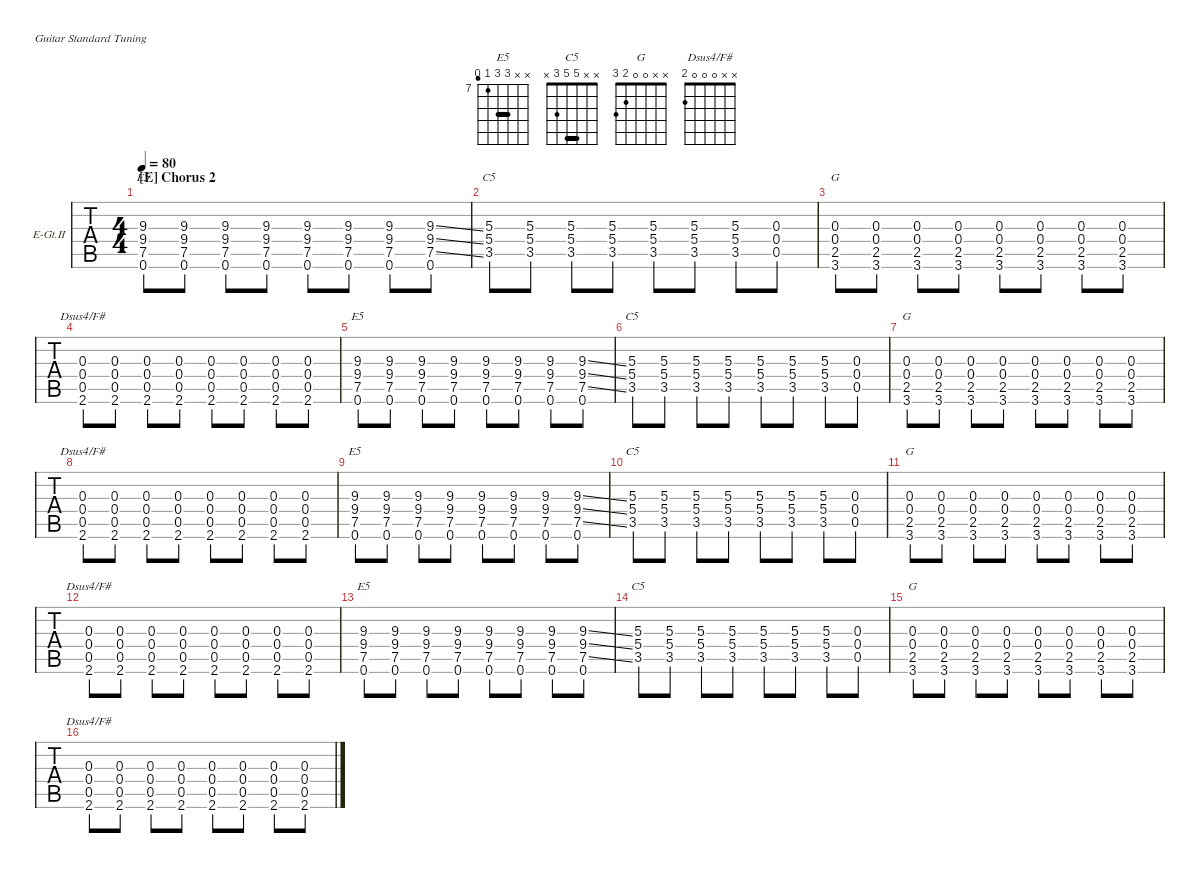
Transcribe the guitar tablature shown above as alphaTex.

\hideDynamics
\bracketExtendMode nobrackets
\firstSystemTrackNameOrientation horizontal
\otherSystemsTrackNameOrientation horizontal
\track ("E.Guitar II (Left)" "E-Gt.II") {multiBarRest instrument distortionguitar}
\staff {tabs}
\tuning (E4 B3 G3 D3 A2 E2)
\chord ("E5" x x 9 9 7 6) {firstfret 7 barre 9}
\chord ("C5" x x 5 5 3 x) {barre 5}
\chord ("G" x x 0 0 2 3)
\chord ("Dsus4/F#" x x 0 0 0 2)
\ts (4 4)
\section ("E" "Chorus 2")
\tempo 80
\clef g2
\ks g
(0.6 7.5 9.4 9.3).8{ch "E5" dy mp} (0.6 7.5 9.4 9.3).8 (0.6 7.5 9.4 9.3).8 (0.6 7.5 9.4 9.3).8 (0.6 7.5 9.4 9.3).8 (0.6 7.5 9.4 9.3).8 (0.6 7.5 9.4 9.3).8 (0.6 7.5{ss} 9.4{ss} 9.3{ss}).8 |
(3.5 5.4 5.3).8{ch "C5"} (3.5 5.4 5.3).8 (3.5 5.4 5.3).8 (3.5 5.4 5.3).8 (3.5 5.4 5.3).8 (3.5 5.4 5.3).8 (3.5 5.4 5.3).8 (0.5 0.4 0.3).8 |
(3.6 2.5 0.4 0.3).8{ch "G"} (3.6 2.5 0.4 0.3).8 (3.6 2.5 0.4 0.3).8 (3.6 2.5 0.4 0.3).8 (3.6 2.5 0.4 0.3).8 (3.6 2.5 0.4 0.3).8 (3.6 2.5 0.4 0.3).8 (3.6 2.5 0.4 0.3).8 |
(2.6 0.5 0.4 0.3).8{ch "Dsus4/F#"} (2.6 0.5 0.4 0.3).8 (2.6 0.5 0.4 0.3).8 (2.6 0.5 0.4 0.3).8 (2.6 0.5 0.4 0.3).8 (2.6 0.5 0.4 0.3).8 (2.6 0.5 0.4 0.3).8 (2.6 0.5 0.4 0.3).8 |
(0.6 7.5 9.4 9.3).8{ch "E5"} (0.6 7.5 9.4 9.3).8 (0.6 7.5 9.4 9.3).8 (0.6 7.5 9.4 9.3).8 (0.6 7.5 9.4 9.3).8 (0.6 7.5 9.4 9.3).8 (0.6 7.5 9.4 9.3).8 (0.6 7.5{ss} 9.4{ss} 9.3{ss}).8 |
(3.5 5.4 5.3).8{ch "C5"} (3.5 5.4 5.3).8 (3.5 5.4 5.3).8 (3.5 5.4 5.3).8 (3.5 5.4 5.3).8 (3.5 5.4 5.3).8 (3.5 5.4 5.3).8 (0.5 0.4 0.3).8 |
(3.6 2.5 0.4 0.3).8{ch "G"} (3.6 2.5 0.4 0.3).8 (3.6 2.5 0.4 0.3).8 (3.6 2.5 0.4 0.3).8 (3.6 2.5 0.4 0.3).8 (3.6 2.5 0.4 0.3).8 (3.6 2.5 0.4 0.3).8 (3.6 2.5 0.4 0.3).8 |
(2.6 0.5 0.4 0.3).8{ch "Dsus4/F#"} (2.6 0.5 0.4 0.3).8 (2.6 0.5 0.4 0.3).8 (2.6 0.5 0.4 0.3).8 (2.6 0.5 0.4 0.3).8 (2.6 0.5 0.4 0.3).8 (2.6 0.5 0.4 0.3).8 (2.6 0.5 0.4 0.3).8 |
(0.6 7.5 9.4 9.3).8{ch "E5"} (0.6 7.5 9.4 9.3).8 (0.6 7.5 9.4 9.3).8 (0.6 7.5 9.4 9.3).8 (0.6 7.5 9.4 9.3).8 (0.6 7.5 9.4 9.3).8 (0.6 7.5 9.4 9.3).8 (0.6 7.5{ss} 9.4{ss} 9.3{ss}).8 |
(3.5 5.4 5.3).8{ch "C5"} (3.5 5.4 5.3).8 (3.5 5.4 5.3).8 (3.5 5.4 5.3).8 (3.5 5.4 5.3).8 (3.5 5.4 5.3).8 (3.5 5.4 5.3).8 (0.5 0.4 0.3).8 |
(3.6 2.5 0.4 0.3).8{ch "G"} (3.6 2.5 0.4 0.3).8 (3.6 2.5 0.4 0.3).8 (3.6 2.5 0.4 0.3).8 (3.6 2.5 0.4 0.3).8 (3.6 2.5 0.4 0.3).8 (3.6 2.5 0.4 0.3).8 (3.6 2.5 0.4 0.3).8 |
(2.6 0.5 0.4 0.3).8{ch "Dsus4/F#"} (2.6 0.5 0.4 0.3).8 (2.6 0.5 0.4 0.3).8 (2.6 0.5 0.4 0.3).8 (2.6 0.5 0.4 0.3).8 (2.6 0.5 0.4 0.3).8 (2.6 0.5 0.4 0.3).8 (2.6 0.5 0.4 0.3).8 |
(0.6 7.5 9.4 9.3).8{ch "E5"} (0.6 7.5 9.4 9.3).8 (0.6 7.5 9.4 9.3).8 (0.6 7.5 9.4 9.3).8 (0.6 7.5 9.4 9.3).8 (0.6 7.5 9.4 9.3).8 (0.6 7.5 9.4 9.3).8 (0.6 7.5{ss} 9.4{ss} 9.3{ss}).8 |
(3.5 5.4 5.3).8{ch "C5"} (3.5 5.4 5.3).8 (3.5 5.4 5.3).8 (3.5 5.4 5.3).8 (3.5 5.4 5.3).8 (3.5 5.4 5.3).8 (3.5 5.4 5.3).8 (0.5 0.4 0.3).8 |
(3.6 2.5 0.4 0.3).8{ch "G"} (3.6 2.5 0.4 0.3).8 (3.6 2.5 0.4 0.3).8 (3.6 2.5 0.4 0.3).8 (3.6 2.5 0.4 0.3).8 (3.6 2.5 0.4 0.3).8 (3.6 2.5 0.4 0.3).8 (3.6 2.5 0.4 0.3).8 |
(2.6 0.5 0.4 0.3).8{ch "Dsus4/F#"} (2.6 0.5 0.4 0.3).8 (2.6 0.5 0.4 0.3).8 (2.6 0.5 0.4 0.3).8 (2.6 0.5 0.4 0.3).8 (2.6 0.5 0.4 0.3).8 (2.6 0.5 0.4 0.3).8 (2.6 0.5 0.4 0.3).8
